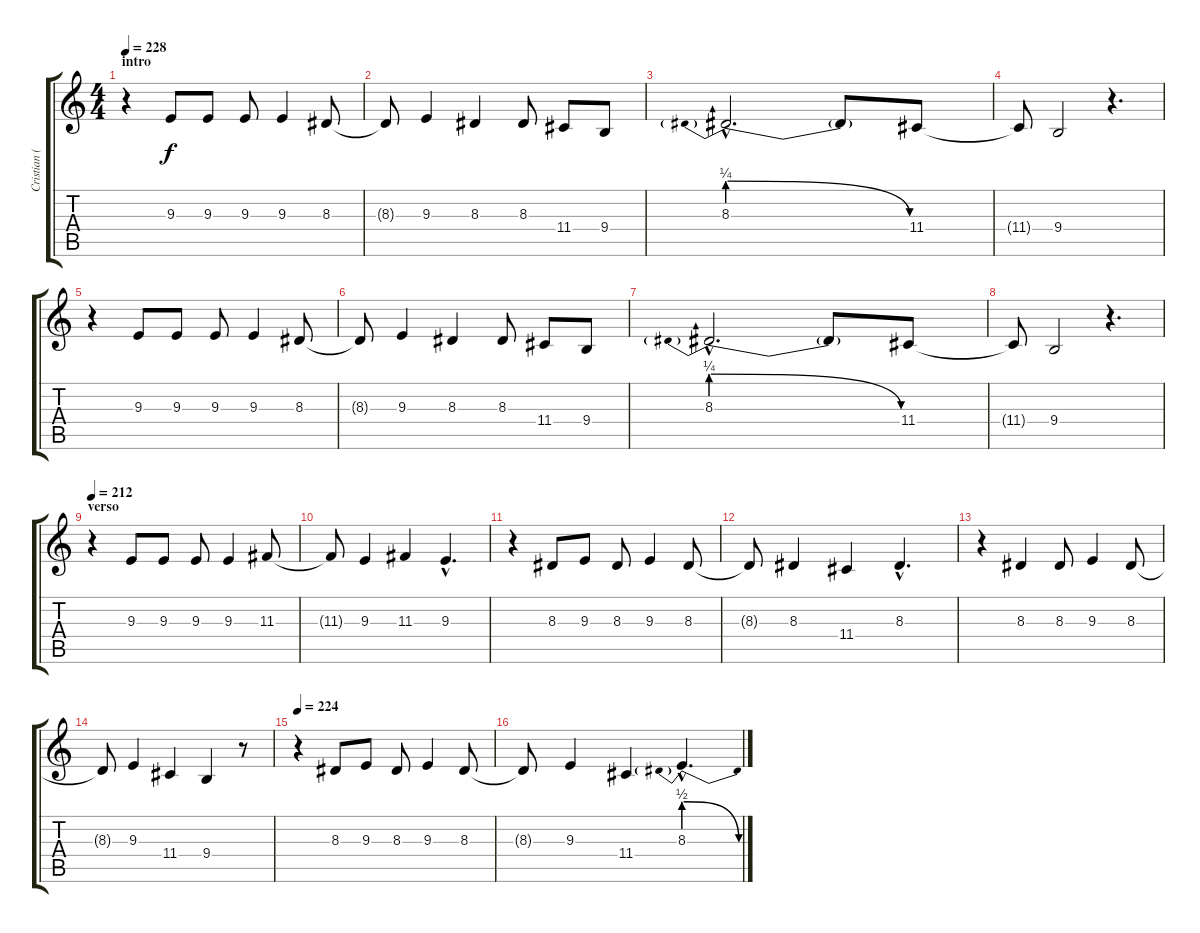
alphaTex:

\track ("Cristian (voz)" "Cristian (") {instrument lead6voice}
\staff {score tabs}
\tuning (E4 B3 G3 D3 A2 E2) {hide}
\ts (4 4)
\section ("" "intro")
\tempo 228
\clef g2
\ks c
r.4{dy f instrument lead6voice} 9.3.8 9.3.8 9.3.8 9.3.4 8.3.8 |
8.3{t}.8 9.3.4 8.3.4 8.3.8 11.4.8 9.4.8 |
8.3{be (prebendrelease 0 1 60 0) hac}.2{d} 8.3{t}.8 11.4.8 |
11.4{t}.8 9.4.2 r.4{d} |
r.4 9.3.8 9.3.8 9.3.8 9.3.4 8.3.8 |
8.3{t}.8 9.3.4 8.3.4 8.3.8 11.4.8 9.4.8 |
8.3{be (prebendrelease 0 1 60 0) hac}.2{d} 8.3{t}.8 11.4.8 |
11.4{t}.8 9.4.2 r.4{d} |
\section ("" "verso")
\tempo 212
r.4 9.3.8 9.3.8 9.3.8 9.3.4 11.3.8 |
11.3{t}.8 9.3.4 11.3.4 9.3{hac}.4{d} |
r.4 8.3.8 9.3.8 8.3.8 9.3.4 8.3.8 |
8.3{t}.8 8.3.4 11.4.4 8.3{hac}.4{d} |
r.4 8.3.4 8.3.8 9.3.4 8.3.8 |
8.3{t}.8 9.3.4 11.4.4 9.4.4 r.8 |
\tempo 224
r.4 8.3.8 9.3.8 8.3.8 9.3.4 8.3.8 |
8.3{t}.8 9.3.4 11.4.4 8.3{be (prebendrelease 0 2 60 0) hac}.4{d}
